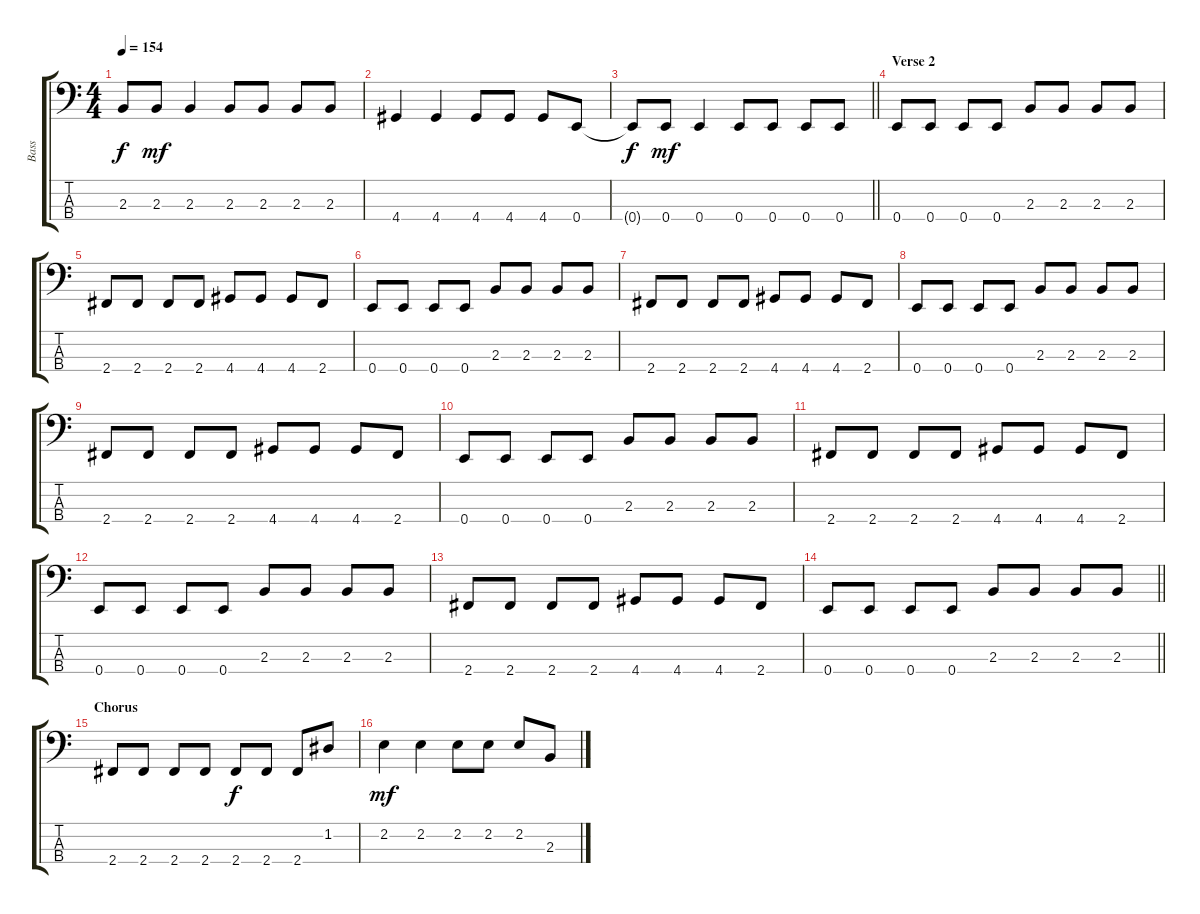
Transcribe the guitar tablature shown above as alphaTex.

\track ("Bass" "Bass") {instrument electricbasspick}
\staff {score tabs}
\tuning (G2 D2 A1 E1) {hide}
\ts (4 4)
\tempo 154
\clef f4
\ks c
2.3{t}.8{dy f} 2.3.8{dy mf} 2.3.4 2.3.8 2.3.8 2.3.8 2.3.8 |
4.4.4 4.4.4 4.4.8 4.4.8 4.4.8 0.4.8 |
\barLineRight lightlight
0.4{t}.8{dy f} 0.4.8{dy mf} 0.4.4 0.4.8 0.4.8 0.4.8 0.4.8 |
\section ("" "Verse 2")
0.4.8 0.4.8 0.4.8 0.4.8 2.3.8 2.3.8 2.3.8 2.3.8 |
2.4.8 2.4.8 2.4.8 2.4.8 4.4.8 4.4.8 4.4.8 2.4.8 |
0.4.8 0.4.8 0.4.8 0.4.8 2.3.8 2.3.8 2.3.8 2.3.8 |
2.4.8 2.4.8 2.4.8 2.4.8 4.4.8 4.4.8 4.4.8 2.4.8 |
0.4.8 0.4.8 0.4.8 0.4.8 2.3.8 2.3.8 2.3.8 2.3.8 |
2.4.8 2.4.8 2.4.8 2.4.8 4.4.8 4.4.8 4.4.8 2.4.8 |
0.4.8 0.4.8 0.4.8 0.4.8 2.3.8 2.3.8 2.3.8 2.3.8 |
2.4.8 2.4.8 2.4.8 2.4.8 4.4.8 4.4.8 4.4.8 2.4.8 |
0.4.8 0.4.8 0.4.8 0.4.8 2.3.8 2.3.8 2.3.8 2.3.8 |
2.4.8 2.4.8 2.4.8 2.4.8 4.4.8 4.4.8 4.4.8 2.4.8 |
\barLineRight lightlight
0.4.8 0.4.8 0.4.8 0.4.8 2.3.8 2.3.8 2.3.8 2.3.8 |
\section ("" "Chorus")
2.4.8 2.4.8 2.4.8 2.4.8 2.4.8{dy f} 2.4.8 2.4.8 1.2.8 |
2.2.4{dy mf} 2.2.4 2.2.8 2.2.8 2.2.8 2.3.8
